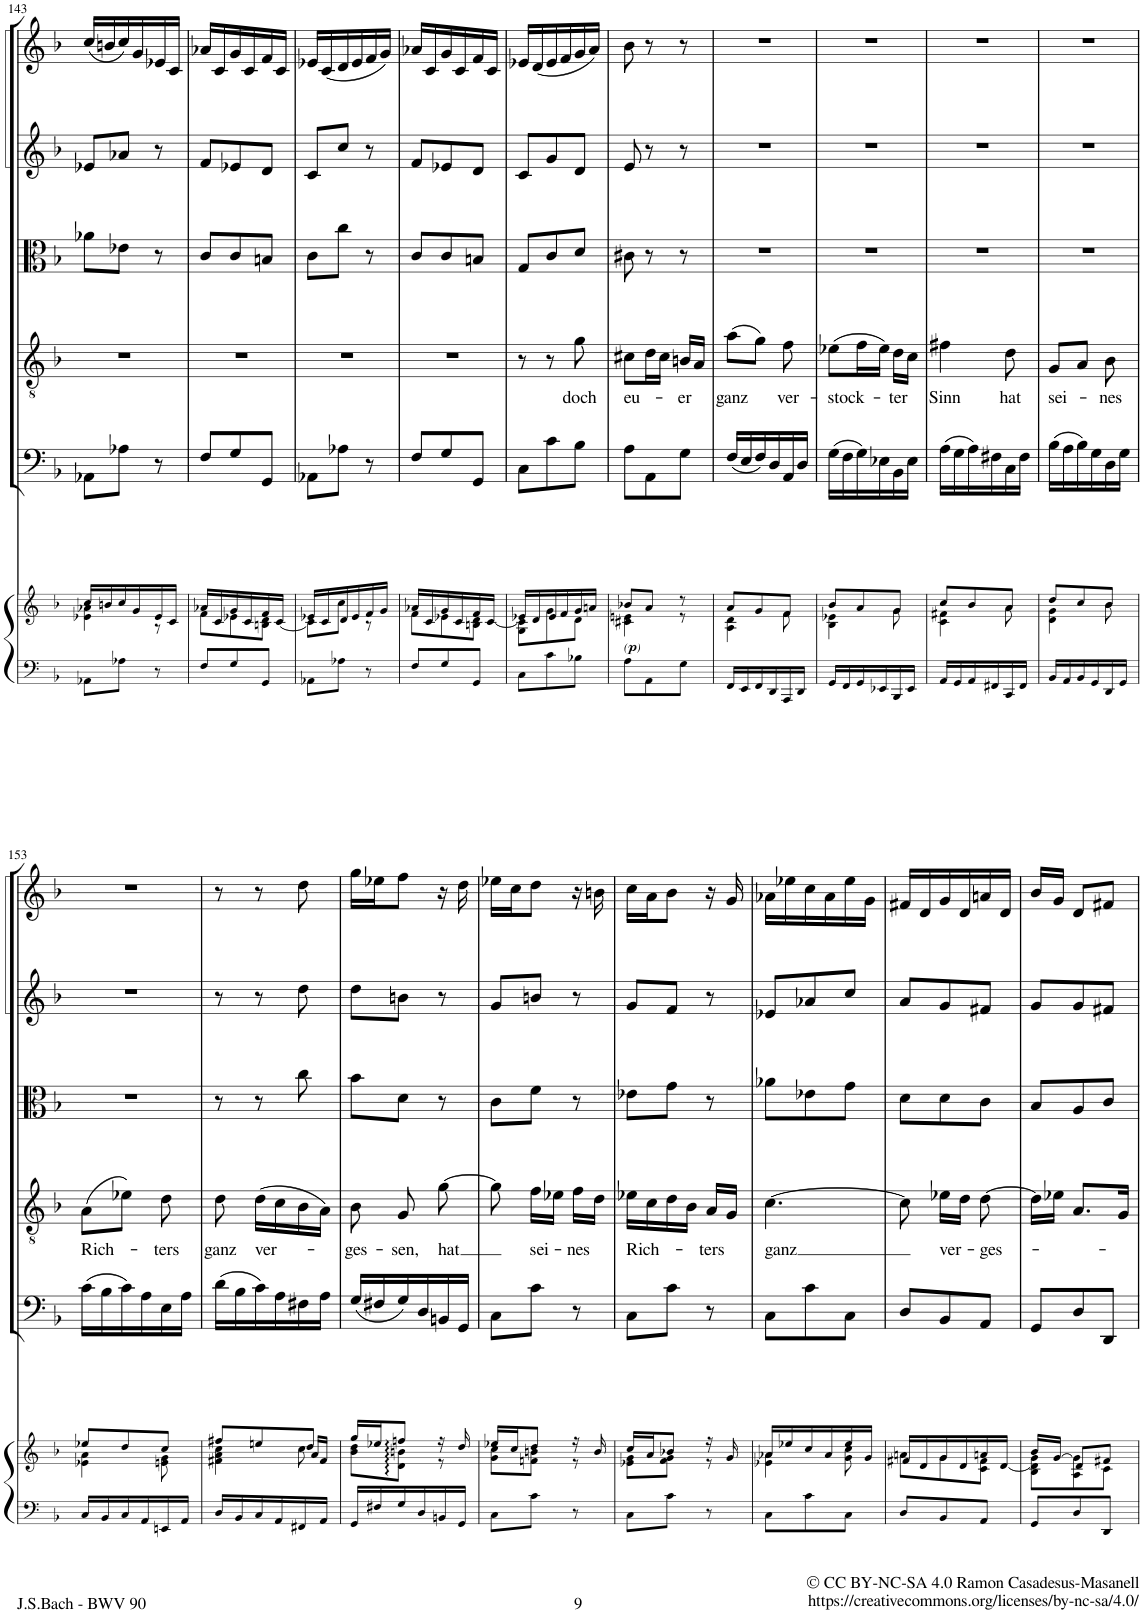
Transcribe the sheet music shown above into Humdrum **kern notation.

**kern	**kern	**dynam	**kern	**kern	**text	**kern	**kern	**kern
*part6	*part6	*part6	*part5	*part4	*part4	*part3	*part2	*part1
*staff7	*staff6	*staff6/7	*staff5	*staff4	*staff4	*staff3	*staff2	*staff1
*I"Piano reduction	*	*	*I"Continuo	*I"Tenore	*	*I"Viola	*I"Violino II	*I"Violino I
*I'Pno	*	*	*	*	*	*I'Vla	*I'Vln	*I'Vln
!!LO:PB:g=z
*clefF4	*clefG2	*	*clefF4	*clefGv2	*	*clefC3	*clefG2	*clefG2
*k[b-]	*k[b-]	*	*k[b-]	*k[b-]	*	*k[b-]	*k[b-]	*k[b-]
*M3/8	*M3/8	*	*M3/8	*M3/8	*	*M3/8	*M3/8	*M3/8
=143	=143	=143	=143	=143	=143	=143	=143	=143
*	*^	*	*	*	*	*	*	*
8AA-X\L	16cc/LL	4e-X\ 4a-X\	.	8AA-X\L	4.r	.	8a-X\L	8e-X/L	(16cc/LL
.	16bn/	.	.	.	.	.	.	.	16bn/
8A-X\J	16cc/	.	.	8A-X\J	.	.	8e-X\J	8a-X/J	16cc/)
.	16g/	.	.	.	.	.	.	.	16g/
8r	16e-/	8r	.	8r	.	.	8r	8r	16e-X/
.	16c/JJ	.	.	.	.	.	.	.	16c/JJ
=144	=144	=144	=144	=144	=144	=144	=144	=144	=144
8F/L	16a-X/LL	8f\L	.	8F/L	4.r	.	8c/L	8f/L	16a-X/LL
.	16c/	.	.	.	.	.	.	.	16c/
8G/	16g/	8e-X\	.	8G/	.	.	8c/	8e-X/	16g/
.	16c/	.	.	.	.	.	.	.	16c/
8GG/J	16f/	8Bn\ 8d\J	.	8GG/J	.	.	8Bn/J	8d/J	16f/
.	[<16c/JJ	.	.	.	.	.	.	.	16c/JJ
=145	=145	=145	=145	=145	=145	=145	=145	=145	=145
8AA-X\L	16e-X/LL	8c\L]	.	8AA-X\L	4.r	.	8c\L	8c/L	16e-X/LL
.	16c/	.	.	.	.	.	.	.	(16c/
8A-X\J	16d/	8cc\J	.	8A-X\J	.	.	8cc\J	8cc/J	16d/
.	16e-/	.	.	.	.	.	.	.	16e-/
8r	16f/	8r	.	8r	.	.	8r	8r	16f/
.	16g/JJ	.	.	.	.	.	.	.	16g/JJ)
=146	=146	=146	=146	=146	=146	=146	=146	=146	=146
8F/L	16a-X/LL	8f\L	.	8F/L	4.r	.	8c/L	8f/L	16a-X/LL
.	16c/	.	.	.	.	.	.	.	16c/
8G/	16g/	8e-X\	.	8G/	.	.	8c/	8e-X/	16g/
.	16c/	.	.	.	.	.	.	.	16c/
8GG/J	16f/	8Bn\ 8d\J	.	8GG/J	.	.	8Bn/J	8d/J	16f/
.	[<16c/JJ	.	.	.	.	.	.	.	16c/JJ
=147	=147	=147	=147	=147	=147	=147	=147	=147	=147
8C\L	16e-X/LL	8G\ 8c\]L	.	8C\L	8r	.	8G/L	8c/L	16e-X/LL
.	16d/	.	.	.	.	.	.	.	(16d/
8c\	16e-/	8g\	.	8c\	8r	.	8c/	8g/	16e-/
.	16f/	.	.	.	.	.	.	.	16f/
!	!	!	!	!	!	!LO:LY:b	!	!	!
8B-X\J	16g/	8d\J	.	8B-\J	8g\	doch	8d/J	8d/J	16g/
.	16an/JJ	.	.	.	.	.	.	.	16a/JJ)
=148	=148	=148	=148	=148	=148	=148	=148	=148	=148
!	!	!	!LO:DY:b	!	!	!LO:LY:b	!	!	!
!	!	!	!LO:DY:n=1:b	!	!	!	!	!	!
!	!	!	!LO:DY:n=2:b	!	!	!	!	!	!
8A\L	8b-X/L	4c#X\ 4en\	other-dynamics p other-dynamics	8A\L	8c#X\L	eu-	8c#X\	8e/	8b-\
8AA\	8a/J	.	.	8AA\	16d\L	.	8r	8r	8r
.	.	.	.	.	16c#\JJ	.	.	.	.
!	!	!	!	!	!	!LO:LY:b	!	!	!
8G\J	8r	8r	.	8G\J	16Bn/LL	-er	8r	8r	8r
.	.	.	.	.	16A/JJ	.	.	.	.
=149	=149	=149	=149	=149	=149	=149	=149	=149	=149
!	!	!	!	!	!	!LO:LY:b	!	!	!
16FF/LL	8a/L	4A\ 4d\	.	(16F/LL	(8a\L	ganz	4.r	4.r	4.r
16EE/	.	.	.	16E/	.	.	.	.	.
16FF/	8g/	.	.	16F/)	8g\J)	.	.	.	.
16DD/	.	.	.	16D/	.	.	.	.	.
!	!	!	!	!	!	!LO:LY:b	!	!	!
16AAA/	8f/J	8f\	.	16AA/	8f\	ver-	.	.	.
16DD/JJ	.	.	.	16D/JJ	.	.	.	.	.
=150	=150	=150	=150	=150	=150	=150	=150	=150	=150
!	!	!	!	!	!	!LO:LY:b	!	!	!
16GG/LL	8b-/L	4B-\ 4e-X\	.	(16G\LL	(8e-X\L	-stock-	4.r	4.r	4.r
16FF/	.	.	.	16F\	.	.	.	.	.
16GG/	8a/	.	.	16G\)	16f\L	.	.	.	.
16EE-X/	.	.	.	16E-X\	16e-\JJ)	.	.	.	.
!	!	!	!	!	!	!LO:LY:b	!	!	!
16BBB-/	8g/J	8g\	.	16BB-\	16d\LL	-ter	.	.	.
16EE-/JJ	.	.	.	16E-\JJ	16c\JJ	.	.	.	.
=151	=151	=151	=151	=151	=151	=151	=151	=151	=151
!	!	!	!	!	!	!LO:LY:b	!	!	!
16AA/LL	8cc/L	4c\ 4f#X\	.	(16A\LL	4f#X\	Sinn	4.r	4.r	4.r
16GG/	.	.	.	16G\	.	.	.	.	.
16AA/	8b-/	.	.	16A\)	.	.	.	.	.
16FF#X/	.	.	.	16F#X\	.	.	.	.	.
!	!	!	!	!	!	!LO:LY:b	!	!	!
16CC/	8a/J	8a\	.	16C\	8d\	hat	.	.	.
16FF#/JJ	.	.	.	16F#\JJ	.	.	.	.	.
=152	=152	=152	=152	=152	=152	=152	=152	=152	=152
!	!	!	!	!	!	!LO:LY:b	!	!	!
16BB-/LL	8dd/L	4d\ 4g\	.	(16B-\LL	8G/L	sei-	4.r	4.r	4.r
16AA/	.	.	.	16A\	.	.	.	.	.
16BB-/	8cc/	.	.	16B-\)	8A/J	.	.	.	.
16GG/	.	.	.	16G\	.	.	.	.	.
!	!	!	!	!	!	!LO:LY:b	!	!	!
16DD/	8b-/J	8b-\	.	16D\	8B-\	-nes	.	.	.
16GG/JJ	.	.	.	16G\JJ	.	.	.	.	.
!!LO:LB:g=z
=153	=153	=153	=153	=153	=153	=153	=153	=153	=153
!	!	!	!	!	!	!LO:LY:b	!	!	!
16C/LL	8ee-X/L	4e-X\ 4a\	.	(16c\LL	(8A\L	Rich-	4.r	4.r	4.r
16BB-/	.	.	.	16B-\	.	.	.	.	.
16C/	8dd/	.	.	16c\)	8e-X\J)	.	.	.	.
16AA/	.	.	.	16A\	.	.	.	.	.
!	!	!	!	!	!	!LO:LY:b	!	!	!
16EEn/	8cc/J	8en\ 8g\	.	16E\	8d\	-ters	.	.	.
16AA/JJ	.	.	.	16A\JJ	.	.	.	.	.
=154	=154	=154	=154	=154	=154	=154	=154	=154	=154
*	*	*^	*	*	*	*	*	*	*
!	!	!	!	!	!	!	!LO:LY:b	!	!	!
16D/LL	8ff#X/L	4f#X\ 4a\ 4cc\	4ryy	.	(16d\LL	8d\	ganz	8r	8r	8r
16BB-/	.	.	.	.	16B-\	.	.	.	.	.
!	!	!	!	!	!	!	!LO:LY:b	!	!	!
16C/	8een/	.	.	.	16c\)	(16d\LL	ver-	8r	8r	8r
16AA/	.	.	.	.	16A\	16c\	.	.	.	.
16FF#X/	8dd/J	8cc\	16a/LL	.	16F#X\	16B-\	.	8cc\	8dd\	8dd\
16AA/JJ	.	.	16f#/JJ	.	16A\JJ	16A\JJ)	.	.	.	.
=155	=155	=155	=155	=155	=155	=155	=155	=155	=155	=155
!	!	!	!	!	!	!	!LO:LY:b	!	!	!
*	*	*v	*v	*	*	*	*	*	*	*
16GG/LL	16gg/LL	8b-\ 8dd\L	.	(16G/LL	8B-\	-ges-	8b-\L	8dd\L	16gg\LL
16F#X/	16ee-X/J	.	.	16F#X/	.	.	.	.	16ee-X\J
!	!	!	!	!	!	!LO:LY:b	!	!	!
16G/	8ffn/J	8d\: 8bn\:J	.	16G/)	8G/	-sen,	8d\J	8bn\J	8ff\J
16D/	.	.	.	16D/	.	.	.	.	.
!	!	!	!	!	!	!LO:LY:b	!	!	!
16BBn/	16r	8r	.	16BBn/	[8g\	hat	8r	8r	16r
16GG/JJ	16dd/	.	.	16GG/JJ	.	.	.	.	16dd\
=156	=156	=156	=156	=156	=156	=156	=156	=156	=156
8C\L	16ee-X/LL	8g\ 8cc\L	.	8C\L	8g\]	.	8c\L	8g/L	16ee-X\LL
.	16cc/J	.	.	.	.	.	.	.	16cc\J
!	!	!	!	!	!	!LO:LY:b	!	!	!
8c\J	8dd/J	8fn\ 8bn\J	.	8c\J	16f\LL	sei-	8f\J	8bn/J	8dd\J
.	.	.	.	.	16e-X\JJ	.	.	.	.
!	!	!	!	!	!	!LO:LY:b	!	!	!
8r	16r	8r	.	8r	16f\LL	-nes	8r	8r	16r
.	16b/	.	.	.	16d\JJ	.	.	.	16bn\
=157	=157	=157	=157	=157	=157	=157	=157	=157	=157
!	!	!	!	!	!	!LO:LY:b	!	!	!
8C\L	16cc/LL	8e-X\ 8g\L	.	8C\L	16e-X\LL	Rich-	8e-X\L	8g/L	16cc\LL
.	16a/J	.	.	.	16c\	.	.	.	16a\J
8c\J	8b-X/J	8f\ 8g\J	.	8c\J	16d\	.	8g\J	8f/J	8b-\J
.	.	.	.	.	16B-\JJ	.	.	.	.
!	!	!	!	!	!	!LO:LY:b	!	!	!
8r	16r	8r	.	8r	16A/LL	-ters	8r	8r	16r
.	16g/	.	.	.	16G/JJ	.	.	.	16g/
=158	=158	=158	=158	=158	=158	=158	=158	=158	=158
!	!	!	!	!	!	!LO:LY:b	!	!	!
8C\L	16a-X/LL	4e-X\ 4a-\	.	8C\L	[4.c\	ganz	8a-X\L	8e-X/L	16a-X\LL
.	16ee-X/	.	.	.	.	.	.	.	16ee-X\
8c\	16cc/	.	.	8c\	.	.	8e-X\	8a-X/	16cc\
.	16a-/	.	.	.	.	.	.	.	16a-\
8C\J	16ee-/	8g\ 8cc\	.	8C\J	.	.	8g\J	8cc/J	16ee-\
.	16g/JJ	.	.	.	.	.	.	.	16g\JJ
=159	=159	=159	=159	=159	=159	=159	=159	=159	=159
8D/L	16f#X/LL	8an\L	.	8D/L	8c\]	.	8d\L	8a/L	16f#X/LL
.	16d/	.	.	.	.	.	.	.	16d/
!	!	!	!	!	!	!LO:LY:b	!	!	!
8BB-/	16g/	8g\	.	8BB-/	16e-X\LL	ver-	8d\	8g/	16g/
.	16d/	.	.	.	16d\JJ	.	.	.	16d/
!	!	!	!	!	!	!LO:LY:b	!	!	!
8AA/J	16an/	8c\ 8f#\J	.	8AA/J	[8d\	-ges-	8c\J	8f#X/J	16an/
.	[<16d/JJ	.	.	.	.	.	.	.	16d/JJ
=160	=160	=160	=160	=160	=160	=160	=160	=160	=160
8GG/L	16b-/LL	8B-\ 8d\] 8g\L	.	8GG/L	16d\LL]	.	8B-/L	8g/L	16b-/LL
.	[16g/JJ	.	.	.	16e-X\JJ	.	.	.	16g/JJ
8D/	8d/L	8A\ 8g\]	.	8D/	8.A/L	.	8A/	8g/	8d/L
8DD/J	8f#X/J	8c\J	.	8DD/J	.	.	8c/J	8f#X/J	8f#X/J
.	.	.	.	.	16G/Jk	.	.	.	.
*	*v	*v	*	*	*	*	*	*	*
=	=	=	=	=	=	=	=	=
*-	*-	*-	*-	*-	*-	*-	*-	*-
